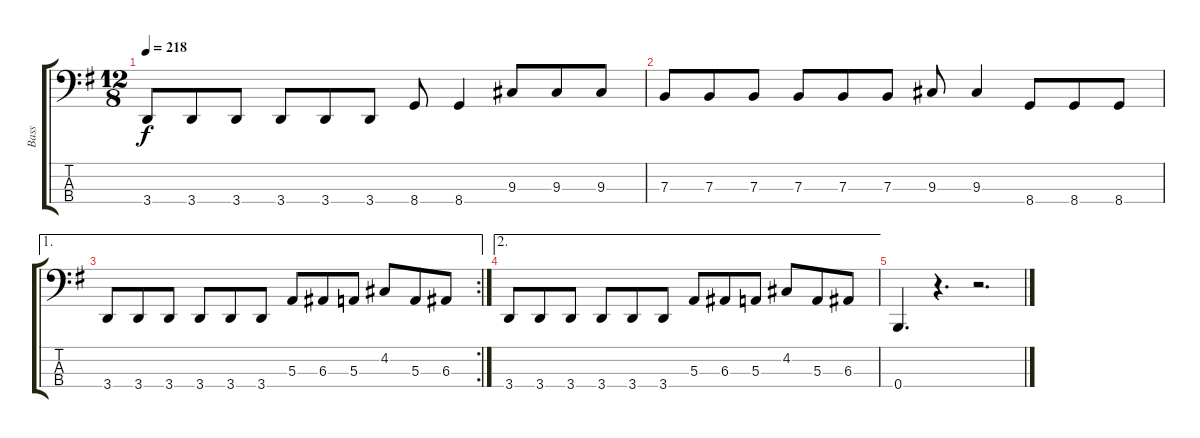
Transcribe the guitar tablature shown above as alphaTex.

\track ("Bass" "Bass") {instrument electricbassfinger}
\staff {score tabs}
\tuning (D2 A1 E1 B0) {hide}
\ts (12 8)
\tempo 218
\clef f4
\ks eminor
3.4.8{dy f} 3.4.8 3.4.8 3.4.8 3.4.8 3.4.8 8.4.8 8.4.4 9.3.8 9.3.8 9.3.8 |
7.3.8 7.3.8 7.3.8 7.3.8 7.3.8 7.3.8 9.3.8 9.3.4 8.4.8 8.4.8 8.4.8 |
\ae 1
\rc 2
3.4.8 3.4.8 3.4.8 3.4.8 3.4.8 3.4.8 5.3.8 6.3.8 5.3.8 4.2.8 5.3.8 6.3.8 |
\ae 2
3.4.8 3.4.8 3.4.8 3.4.8 3.4.8 3.4.8 5.3.8 6.3.8 5.3.8 4.2.8 5.3.8 6.3.8 |
0.4.4{d} r.4{d} r.2{d}
